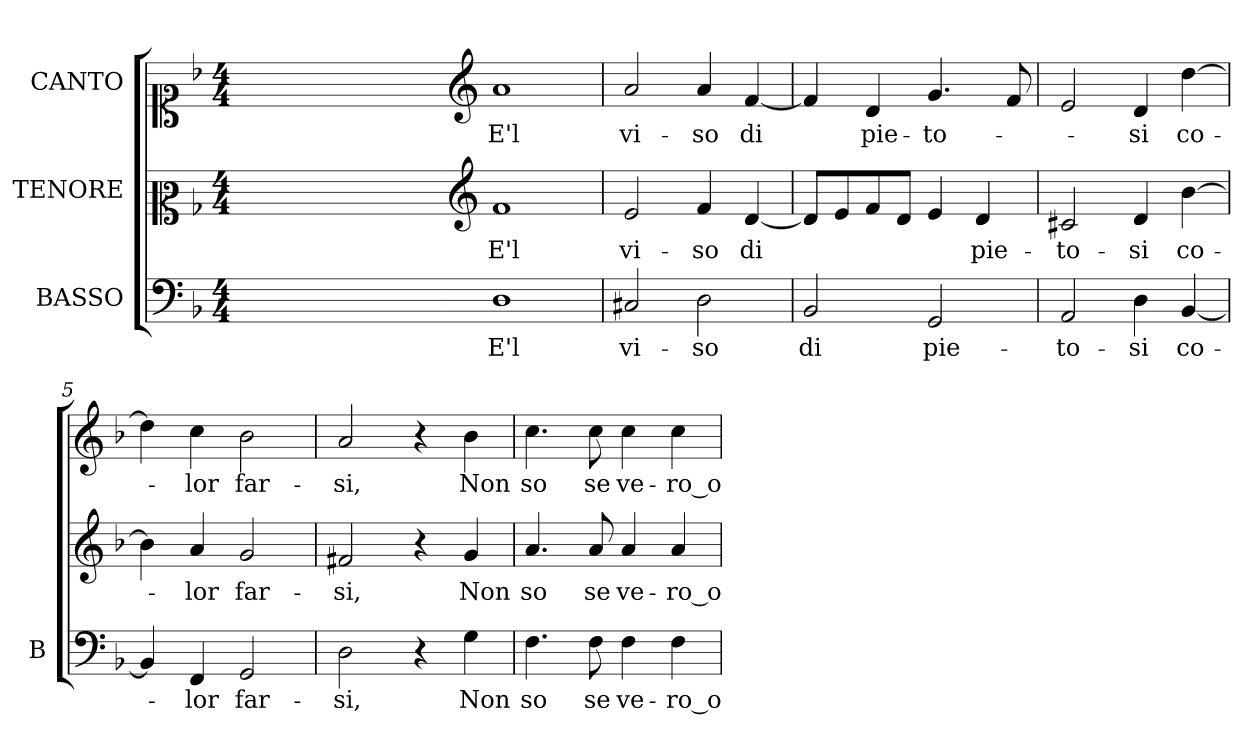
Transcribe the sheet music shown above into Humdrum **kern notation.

**kern	**text	**kern	**text	**kern	**text
*part3	*part3	*part2	*part2	*part1	*part1
*staff3	*staff3	*staff2	*staff2	*staff1	*staff1
*I"BASSO	*	*I"TENORE	*	*I"CANTO	*
*I'B	*	*	*	*	*
!!LO:PB:g=z
*clefF4	*	*clefC2	*	*clefC1	*
*k[b-]	*	*k[b-]	*	*k[b-]	*
*F:	*	*F:	*	*F:	*
*M4/4	*	*M4/4	*	*M4/4	*
=1	=1	=1	=1	=1	=1
!	!	!	!	!LO:TX:b:t=* IL PRIMO LIBRO | DELLE CANZONETTE | A TRE VOCI | Di Gio.Maria Nanino, | Novamente da lui Composte, & per Alessandro |	!
!	!	!	!	!LO:TX:t=Nanini raccolte, & date in luce. | In Venetia Appresso Angelo Gardano. | M. D. LXXXXIII.	!
*	*	*	*	*^	*
1ryy	.	1ryy	.	1ryy	2ryy	.
.	.	.	.	.	4ryy	.
.	.	.	.	.	8ryy	.
.	.	.	.	.	16ryy	.
.	.	.	.	.	32ryy	.
.	.	.	.	.	64ryy	.
.	.	.	.	.	128...ryy	.
*	*	*	*	*MM144	*	*
.	.	.	.	.	1024ryy	.
*	*	*	*	*v	*v	*
=1-	=1-	=1-	=1-	=1-	=1-
*	*	*clefG2	*	*clefG2	*
*	*	*	*	*^	*
!	!LO:LY:b:color=#000000	!	!	!	!	!
*	*	*	*	*v	*v	*
*	*	*	*	*^	*
!	!	!	!LO:LY:b:color=#000000	!	!	!
*	*	*	*	*v	*v	*
*	*	*	*	*^	*
!	!	!	!	!LO:TX:a:B:t=Quarto secondo	!	!
!	!	!	!	!	!	!LO:LY:b:color=#000000
*	*	*	*	*v	*v	*
1Di	E'l	1fi	E'l	1ai	E'l
=2	=2	=2	=2	=2	=2
!	!LO:LY:b:color=#000000	!	!	!	!
!	!	!	!LO:LY:b:color=#000000	!	!
!	!	!	!	!	!LO:LY:b:color=#000000
2C#Xi/	vi-	2ei/	vi-	2ai/	vi-
!	!LO:LY:b:color=#000000	!	!	!	!
!	!	!	!LO:LY:b:color=#000000	!	!
!	!	!	!	!	!LO:LY:b:color=#000000
2Di\	-so	4fi/	-so	4ai/	-so
!	!	!	!LO:LY:b:color=#000000	!	!
!	!	!	!	!	!LO:LY:b:color=#000000
.	.	[<4di/	di	[<4fi/	di
=3	=3	=3	=3	=3	=3
!	!LO:LY:b:color=#000000	!	!	!	!
2BB-i/	di	8di/L]	.	4fi/]	.
.	.	8ei/	.	.	.
!	!	!	!	!	!LO:LY:b:color=#000000
.	.	8fi/	.	4di/	pie-
.	.	8di/J	.	.	.
!	!LO:LY:b:color=#000000	!	!	!	!
!	!	!	!	!	!LO:LY:b:color=#000000
2GGi/	pie-	4ei/	.	4.gi/	-to-
!	!	!	!LO:LY:b:color=#000000	!	!
.	.	4di/	pie-	.	.
.	.	.	.	8fi/	.
=4	=4	=4	=4	=4	=4
!	!LO:LY:b:color=#000000	!	!	!	!
!	!	!	!LO:LY:b:color=#000000	!	!
2AAi/	-to-	2c#Xi/	-to-	2ei/	.
!	!LO:LY:b:color=#000000	!	!	!	!
!	!	!	!LO:LY:b:color=#000000	!	!
!	!	!	!	!	!LO:LY:b:color=#000000
4Di\	-si	4di/	-si	4di/	-si
!	!LO:LY:b:color=#000000	!	!	!	!
!	!	!	!LO:LY:b:color=#000000	!	!
!	!	!	!	!	!LO:LY:b:color=#000000
[<4BB-i/	co-	[>4b-i\	co-	[>4ddi\	co-
=5	=5	=5	=5	=5	=5
4BB-i/]	.	4b-i\]	.	4ddi\]	.
!	!LO:LY:b:color=#000000	!	!	!	!
!	!	!	!LO:LY:b:color=#000000	!	!
!	!	!	!	!	!LO:LY:b:color=#000000
4FFi/	-lor	4ai/	-lor	4cci\	-lor
!	!LO:LY:b:color=#000000	!	!	!	!
!	!	!	!LO:LY:b:color=#000000	!	!
!	!	!	!	!	!LO:LY:b:color=#000000
2GGi/	far-	2gi/	far-	2b-i\	far-
=6	=6	=6	=6	=6	=6
!	!LO:LY:b:color=#000000	!	!	!	!
!	!	!	!LO:LY:b:color=#000000	!	!
!	!	!	!	!	!LO:LY:b:color=#000000
2Di\	-si,	2f#Xi/	-si,	2ai/	-si,
4r	.	4r	.	4r	.
!	!LO:LY:b:color=#000000	!	!	!	!
!	!	!	!LO:LY:b:color=#000000	!	!
!	!	!	!	!	!LO:LY:b:color=#000000
4Gi\	Non	4gi/	Non	4b-i\	Non
!!LO:LB:g=z
=7	=7	=7	=7	=7	=7
!	!LO:LY:b:color=#000000	!	!	!	!
!	!	!	!LO:LY:b:color=#000000	!	!
!	!	!	!	!	!LO:LY:b:color=#000000
4.Fi\	so	4.ai/	so	4.cci\	so
!	!LO:LY:b:color=#000000	!	!	!	!
!	!	!	!LO:LY:b:color=#000000	!	!
!	!	!	!	!	!LO:LY:b:color=#000000
8Fi\	se	8ai/	se	8cci\	se
!	!LO:LY:b:color=#000000	!	!	!	!
!	!	!	!LO:LY:b:color=#000000	!	!
!	!	!	!	!	!LO:LY:b:color=#000000
4Fi\	ve-	4ai/	ve-	4cci\	ve-
!	!LO:LY:b:color=#000000	!	!	!	!
!	!	!	!LO:LY:b:color=#000000	!	!
!	!	!	!	!	!LO:LY:b:color=#000000
4Fi\	-ro_o	4ai/	-ro_o	4cci\	-ro_o
=	=	=	=	=	=
*-	*-	*-	*-	*-	*-
